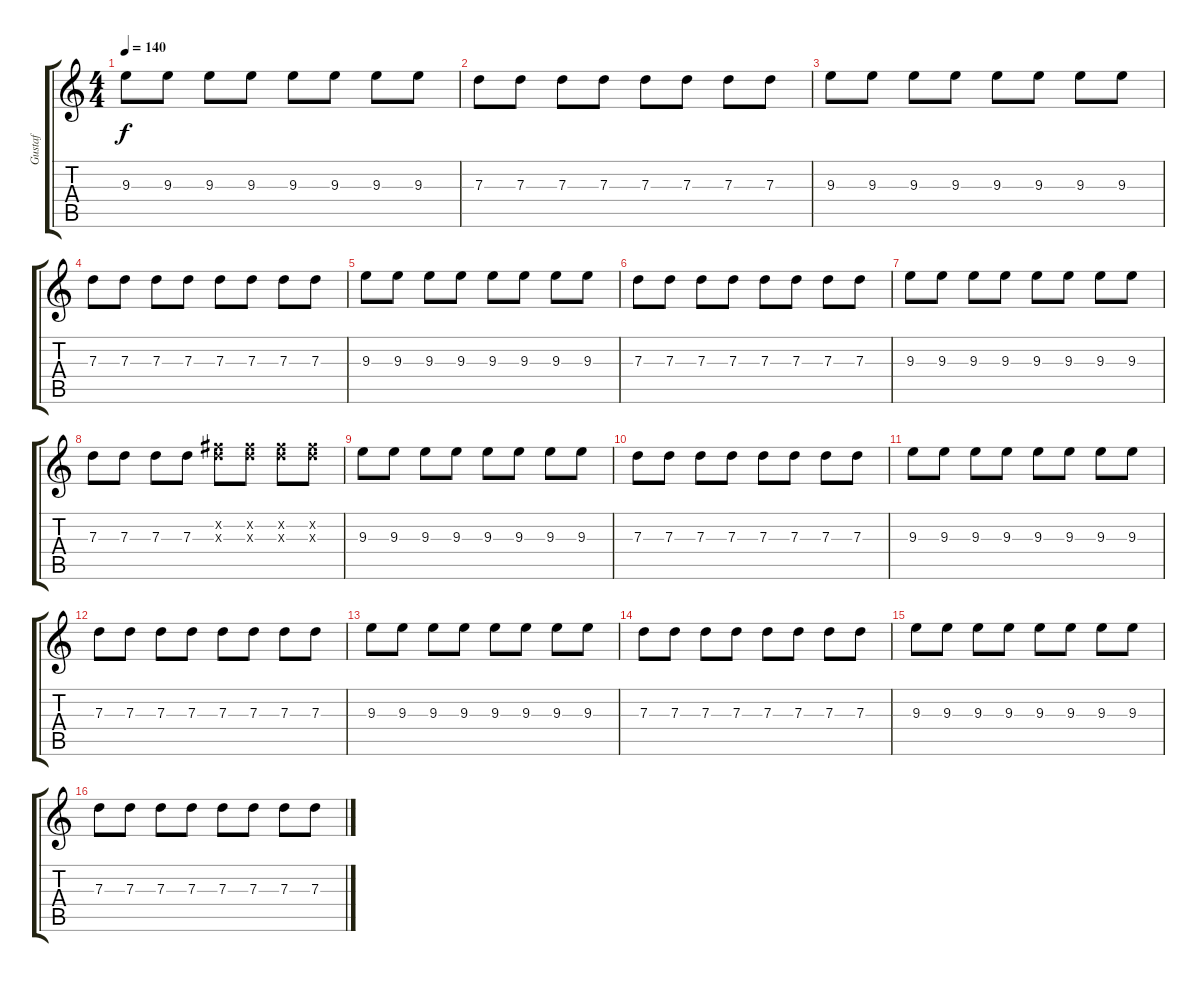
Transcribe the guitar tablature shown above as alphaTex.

\track ("Gustaf " "Gustaf ") {instrument electricguitarclean}
\staff {score tabs}
\tuning (E4 B3 G3 D3 A2 E2) {hide}
\ts (4 4)
\tempo 140
\clef g2
\ks c
9.3.8{dy f instrument distortionguitar} 9.3.8 9.3.8 9.3.8 9.3.8 9.3.8 9.3.8 9.3.8 |
7.3.8 7.3.8 7.3.8 7.3.8 7.3.8 7.3.8 7.3.8 7.3.8 |
9.3.8{instrument distortionguitar} 9.3.8 9.3.8 9.3.8 9.3.8 9.3.8 9.3.8 9.3.8 |
7.3.8 7.3.8 7.3.8 7.3.8 7.3.8 7.3.8 7.3.8 7.3.8 |
9.3.8{instrument distortionguitar} 9.3.8 9.3.8 9.3.8 9.3.8 9.3.8 9.3.8 9.3.8 |
7.3.8 7.3.8 7.3.8 7.3.8 7.3.8 7.3.8 7.3.8 7.3.8 |
9.3.8{instrument distortionguitar} 9.3.8 9.3.8 9.3.8 9.3.8 9.3.8 9.3.8 9.3.8 |
7.3.8 7.3.8 7.3.8 7.3.8 (7.2{x} 7.3{x}).8 (7.2{x} 7.3{x}).8 (7.2{x} 7.3{x}).8 (7.2{x} 7.3{x}).8 |
9.3.8{instrument distortionguitar} 9.3.8 9.3.8 9.3.8 9.3.8 9.3.8 9.3.8 9.3.8 |
7.3.8 7.3.8 7.3.8 7.3.8 7.3.8 7.3.8 7.3.8 7.3.8 |
9.3.8{instrument distortionguitar} 9.3.8 9.3.8 9.3.8 9.3.8 9.3.8 9.3.8 9.3.8 |
7.3.8 7.3.8 7.3.8 7.3.8 7.3.8 7.3.8 7.3.8 7.3.8 |
9.3.8{instrument distortionguitar} 9.3.8 9.3.8 9.3.8 9.3.8 9.3.8 9.3.8 9.3.8 |
7.3.8 7.3.8 7.3.8 7.3.8 7.3.8 7.3.8 7.3.8 7.3.8 |
9.3.8{instrument distortionguitar} 9.3.8 9.3.8 9.3.8 9.3.8 9.3.8 9.3.8 9.3.8 |
7.3.8 7.3.8 7.3.8 7.3.8 7.3.8 7.3.8 7.3.8 7.3.8
